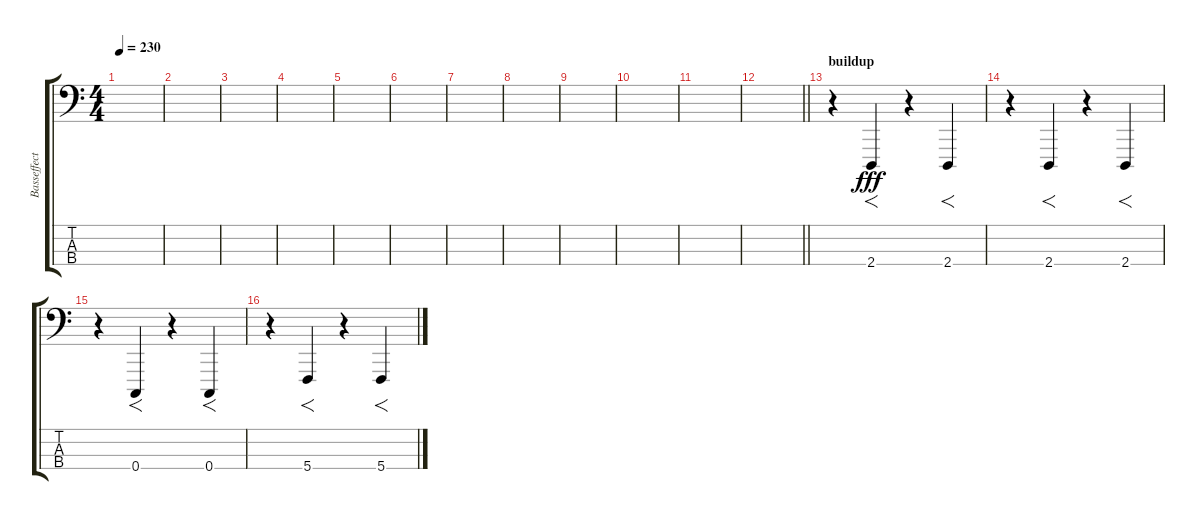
\track ("Basseffect" "Basseffect") {instrument lead1square}
\staff {score tabs}
\tuning (F2 C2 G1 C1) {hide}
\ts (4 4)
\tempo 230
\clef f4
\ks c
|
|
|
|
|
|
|
|
|
|
|
\barLineRight lightlight
|
\section ("" "buildup")
r.4 2.4.4{f dy fff} r.4 2.4.4{f} |
r.4 2.4.4{f} r.4 2.4.4{f} |
r.4 0.4.4{f} r.4 0.4.4{f} |
r.4 5.4.4{f} r.4 5.4.4{f}
